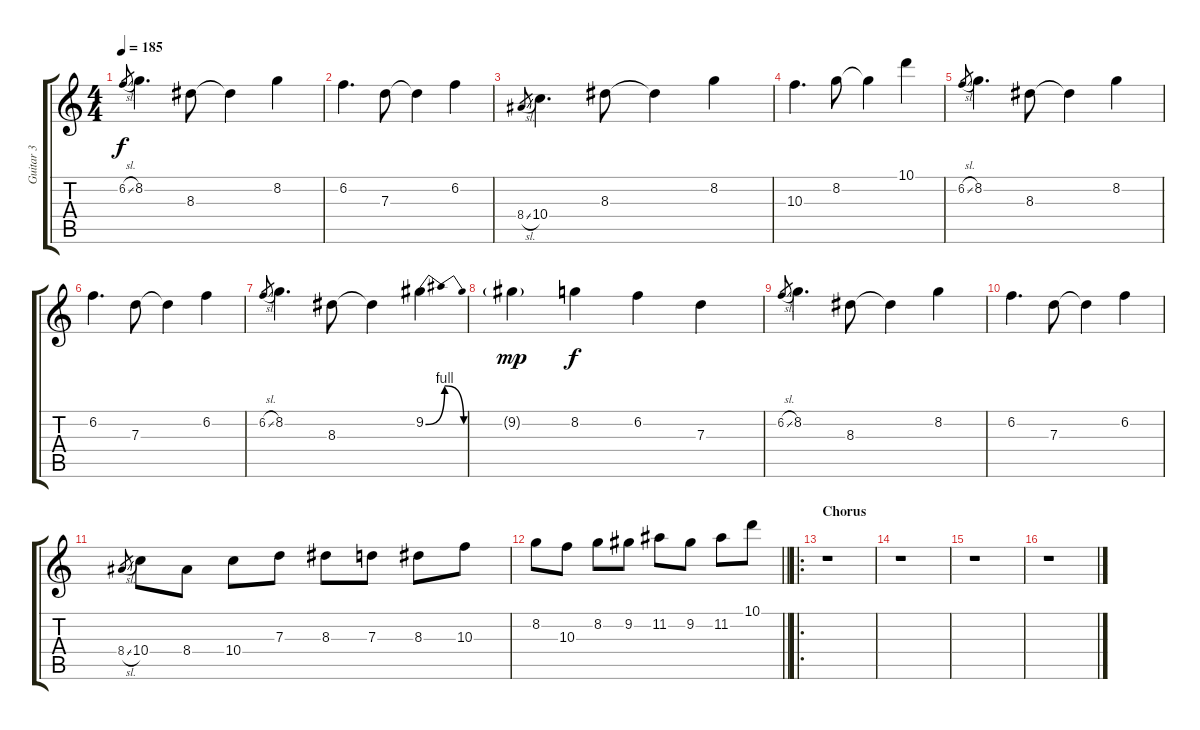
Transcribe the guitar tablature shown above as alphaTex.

\track ("Guitar 3" "Guitar 3") {instrument distortionguitar}
\staff {score tabs}
\tuning (E4 B3 G3 D3 A2 D2) {hide}
\ts (4 4)
\tempo 185
\clef g2
\ks c
6.2{sl}.8{gr dy f} 8.2.4{d} 8.3.8 8.3{t}.4 8.2.4 |
6.2.4{d} 7.3.8 7.3{t}.4 6.2.4 |
8.4{sl}.8{gr} 10.4.4{d} 8.3.8 8.3{t}.4 8.2.4 |
10.3.4{d} 8.2.8 8.2{t}.4 10.1.4 |
6.2{sl}.8{gr} 8.2.4{d} 8.3.8 8.3{t}.4 8.2.4 |
6.2.4{d} 7.3.8 7.3{t}.4 6.2.4 |
6.2{sl}.8{gr} 8.2.4{d} 8.3.8 8.3{t}.4 9.2{be (bendrelease 0 0 15 4 15 4 60 0)}.4 |
9.2{g}.4{dy mp} 8.2.4{dy f} 6.2.4 7.3.4 |
6.2{sl}.8{gr} 8.2.4{d} 8.3.8 8.3{t}.4 8.2.4 |
6.2.4{d} 7.3.8 7.3{t}.4 6.2.4 |
8.4{sl}.8{gr} 10.4.8 8.4.8 10.4.8 7.3.8 8.3.8 7.3.8 8.3.8 10.3.8 |
\barLineRight lightlight
8.2.8 10.3.8 8.2.8 9.2.8 11.2.8 9.2.8 11.2.8 10.1.8 |
\ro
\section ("" "Chorus")
r.1 |
r.1 |
r.1 |
r.1
